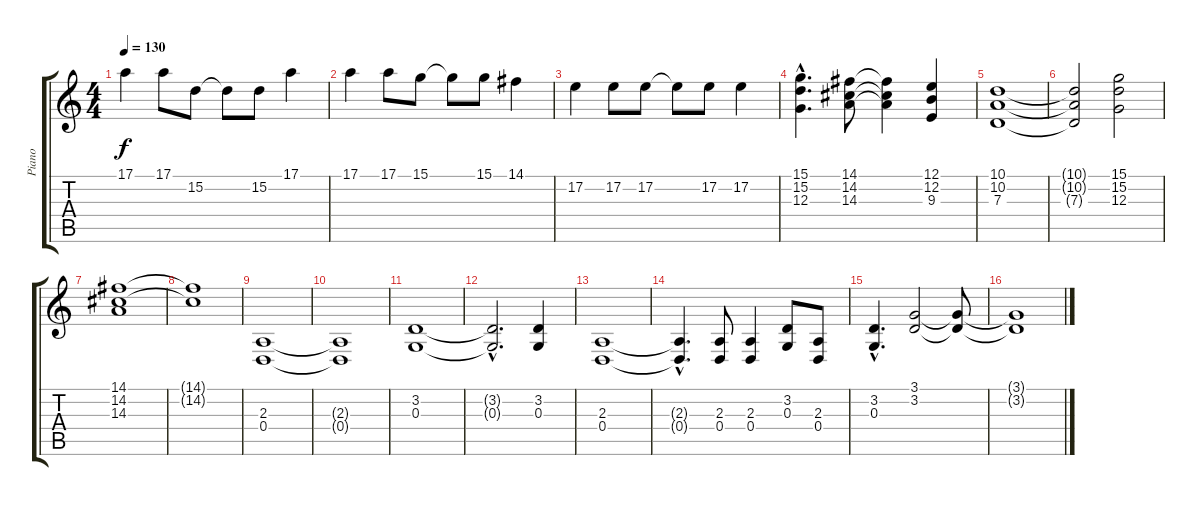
\track ("Piano " "Piano ") {instrument brightacousticpiano}
\staff {score tabs}
\tuning (E4 B3 G3 D3 A2 E2) {hide}
\ts (4 4)
\tempo 130
\clef g2
\ks c
17.1.4{dy f} 17.1.8 15.2.8 15.2{t}.8 15.2.8 17.1.4 |
17.1.4 17.1.8 15.1.8 15.1{t}.8 15.1.8 14.1.4 |
17.2.4 17.2.8 17.2.8 17.2{t}.8 17.2.8 17.2.4 |
(15.1{hac} 15.2{hac} 12.3{hac}).4{d} (14.1 14.2 14.3).8 (14.1{t} 14.2{t} 14.3{t}).4 (12.1 12.2 9.3).4 |
(10.1 10.2 7.3).1 |
(10.1{t} 10.2{t} 7.3{t}).2 (15.1 15.2 12.3).2 |
(14.1 14.2 14.3).1 |
(14.1{t} 14.2{t}).1 |
(2.3 0.4).1 |
(2.3{t} 0.4{t}).1 |
(3.2 0.3).1 |
(3.2{hac t} 0.3{hac t}).2{d} (3.2 0.3).4 |
(2.3 0.4).1 |
(2.3{hac t} 0.4{hac t}).4{d} (2.3 0.4).8 (2.3 0.4).4 (3.2 0.3).8 (2.3 0.4).8 |
(3.2{hac} 0.3{hac}).4{d} (3.1 3.2).2 (3.1{t} 3.2{t}).8 |
(3.1{t} 3.2{t}).1
